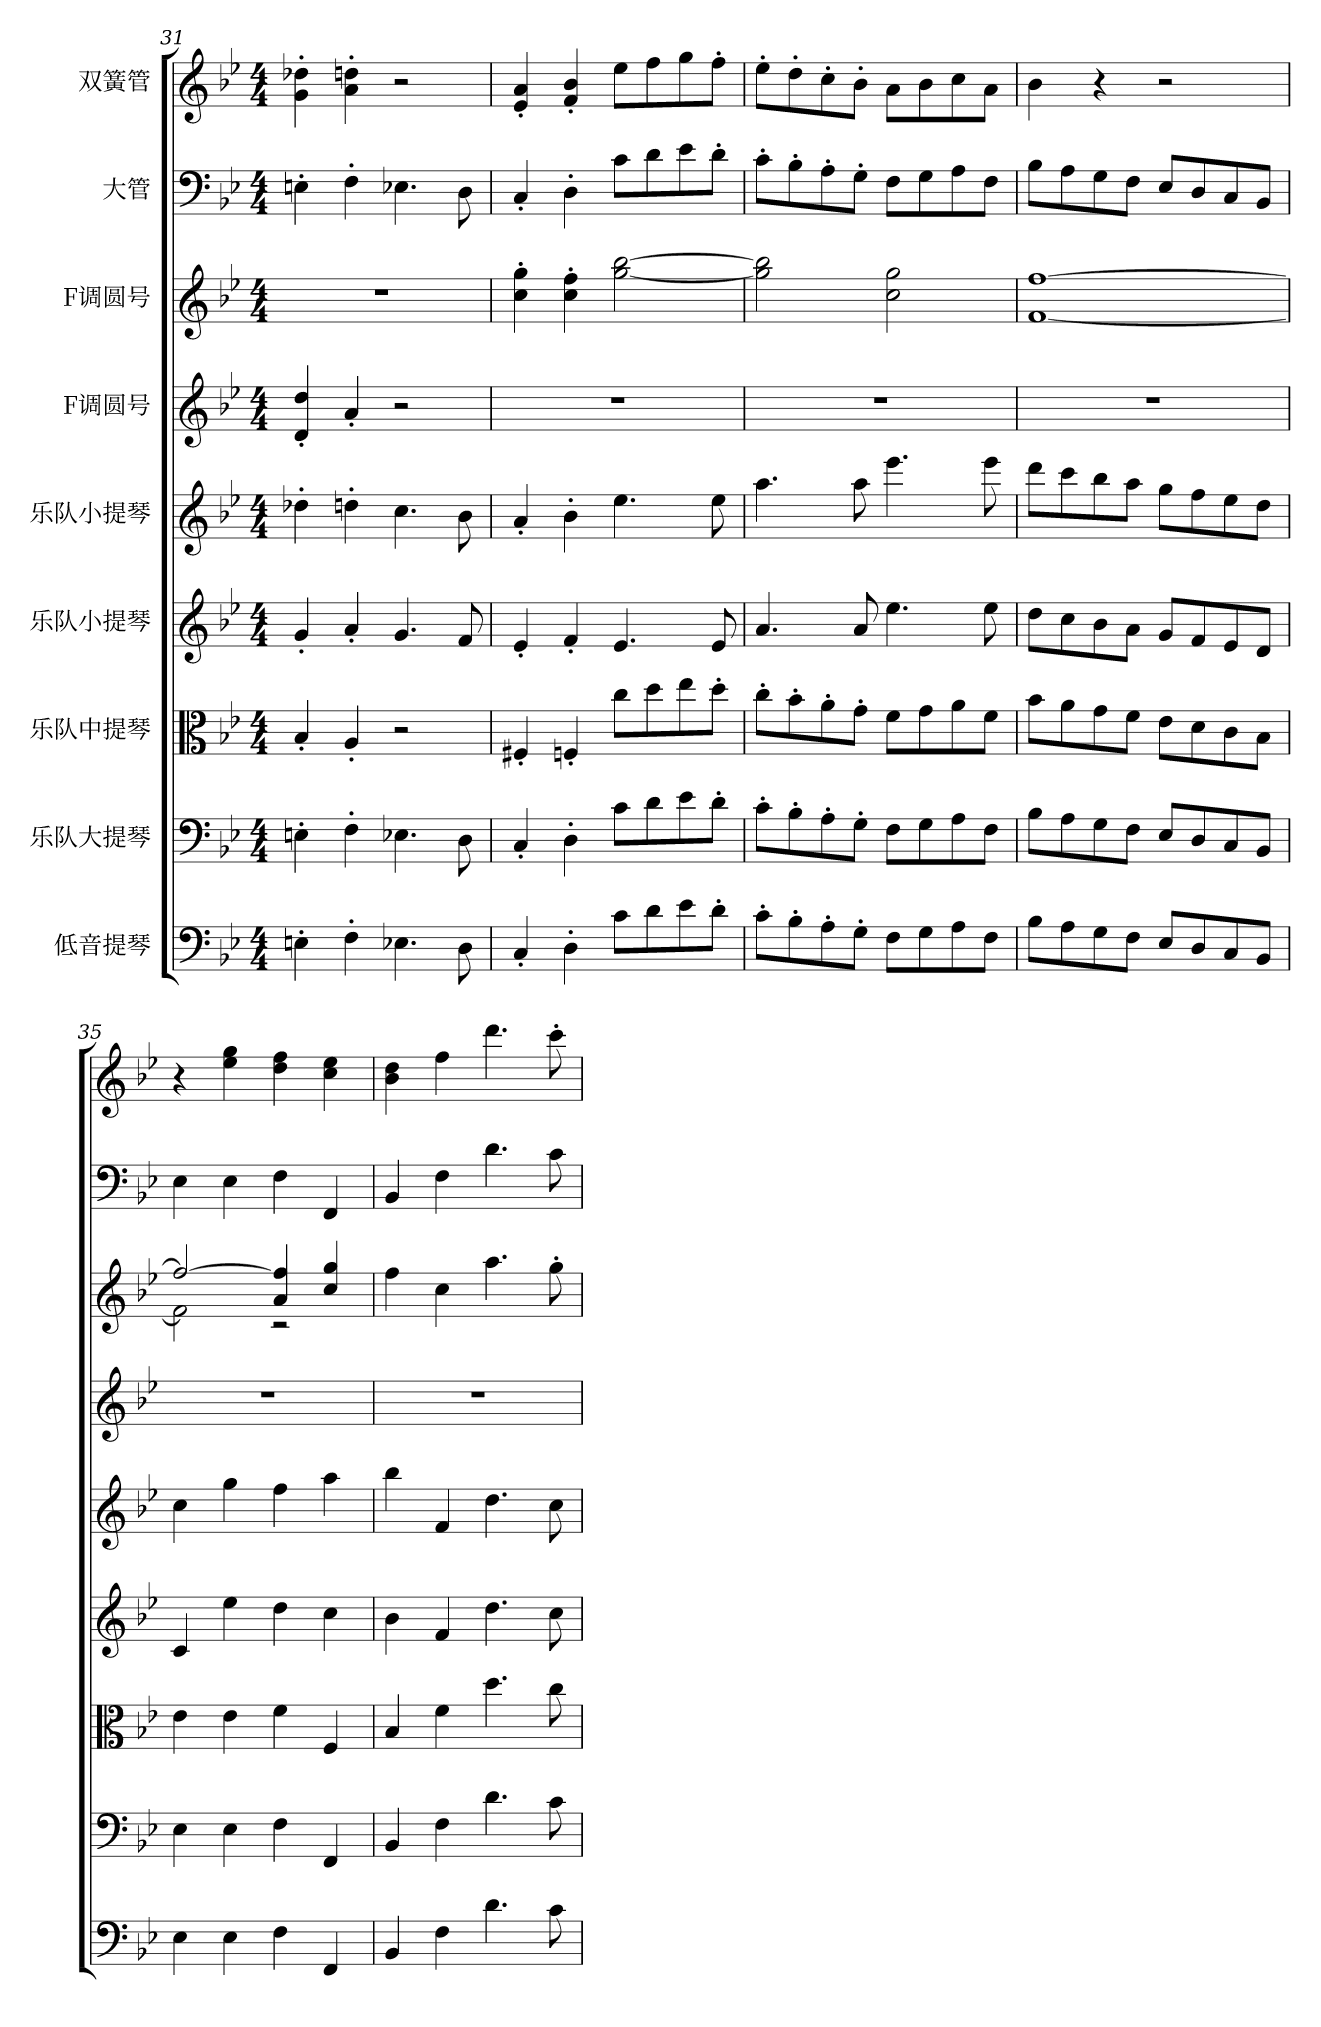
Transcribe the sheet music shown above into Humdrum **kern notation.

**kern	**kern	**kern	**kern	**kern	**kern	**kern	**kern	**kern
*part9	*part8	*part7	*part6	*part5	*part4	*part3	*part2	*part1
*staff9	*staff8	*staff7	*staff6	*staff5	*staff4	*staff3	*staff2	*staff1
*I"低音提琴	*I"乐队大提琴	*I"乐队中提琴	*I"乐队小提琴	*I"乐队小提琴	*I"F调圆号	*I"F调圆号	*I"大管	*I"双簧管
*clefF4	*clefF4	*clefC3	*clefG2	*clefG2	*clefG2	*clefG2	*clefF4	*clefG2
*ITrd7c12	*	*	*	*	*ITrd4c7	*ITrd4c7	*	*
*k[b-e-]	*k[b-e-]	*k[b-e-]	*k[b-e-]	*k[b-e-]	*k[b-e-a-]	*k[b-e-a-]	*k[b-e-]	*k[b-e-]
*M4/4	*M4/4	*M4/4	*M4/4	*M4/4	*M4/4	*M4/4	*M4/4	*M4/4
=31	=31	=31	=31	=31	=31	=31	=31	=31
4EEn'\	4En'\	4B-'/	4g'/	4dd-X'\	4G/' 4g/'	1r	4En'\	4g\' 4dd-X\'
4FF'\	4F'\	4A'/	4a'/	4ddn'\	4d'/	.	4F'\	4a\' 4ddn\'
4.EE-X\	4.E-X\	2r	4.g/	4.cc\	2r	.	4.E-X\	2r
8DD\	8D\	.	8f/	8b-\	.	.	8D\	.
!!LO:PB:g=z
=32	=32	=32	=32	=32	=32	=32	=32	=32
4CC'/	4C'/	4F#X'/	4e-'/	4a'/	1r	4f\' 4cc\'	4C'/	4e-/' 4a/'
4DD'\	4D'\	4Fn'/	4f'/	4b-'\	.	4f\' 4b-\'	4D'\	4f/' 4b-/'
8C\L	8c\L	8cc\L	4.e-/	4.ee-\	.	[2cc\ [2ee-\	8c\L	8ee-\L
8D\	8d\	8dd\	.	.	.	.	8d\	8ff\
8E-\	8e-\	8ee-\	.	.	.	.	8e-\	8gg\
8D'\J	8d'\J	8dd'\J	8e-/	8ee-\	.	.	8d'\J	8ff'\J
=33	=33	=33	=33	=33	=33	=33	=33	=33
8C'\L	8c'\L	8cc'\L	4.a/	4.aa\	1r	2cc\] 2ee-\]	8c'\L	8ee-'\L
8BB-'\	8B-'\	8b-'\	.	.	.	.	8B-'\	8dd'\
8AA'\	8A'\	8a'\	.	.	.	.	8A'\	8cc'\
8GG'\J	8G'\J	8g'\J	8a/	8aa\	.	.	8G'\J	8b-'\J
8FF\L	8F\L	8f\L	4.ee-\	4.eee-\	.	2f\ 2cc\	8F\L	8a\L
8GG\	8G\	8g\	.	.	.	.	8G\	8b-\
8AA\	8A\	8a\	.	.	.	.	8A\	8cc\
8FF\J	8F\J	8f\J	8ee-\	8eee-\	.	.	8F\J	8a\J
=34	=34	=34	=34	=34	=34	=34	=34	=34
*	*	*	*	*	*	*^	*	*
8BB-\L	8B-\L	8b-\L	8dd\L	8ddd\L	1r	[1b-	[1B-	8B-\L	4b-\
8AA\	8A\	8a\	8cc\	8ccc\	.	.	.	8A\	.
8GG\	8G\	8g\	8b-\	8bb-\	.	.	.	8G\	4r
8FF\J	8F\J	8f\J	8a\J	8aa\J	.	.	.	8F\J	.
8EE-/L	8E-/L	8e-\L	8g/L	8gg\L	.	.	.	8E-/L	2r
8DD/	8D/	8d\	8f/	8ff\	.	.	.	8D/	.
8CC/	8C/	8c\	8e-/	8ee-\	.	.	.	8C/	.
8BBB-/J	8BB-/J	8B-\J	8d/J	8dd\J	.	.	.	8BB-/J	.
=35	=35	=35	=35	=35	=35	=35	=35	=35	=35
4EE-\	4E-\	4e-\	4c/	4cc\	1r	2b-/_	2B-\]	4E-\	4r
4EE-\	4E-\	4e-\	4ee-\	4gg\	.	.	.	4E-\	4ee-\ 4gg\
4FF\	4F\	4f\	4dd\	4ff\	.	4d/ 4b-/]	2r	4F\	4dd\ 4ff\
4FFF/	4FF/	4F/	4cc\	4aa\	.	4f/ 4cc/	.	4FF/	4cc\ 4ee-\
*	*	*	*	*	*	*v	*v	*	*
=36	=36	=36	=36	=36	=36	=36	=36	=36
4BBB-/	4BB-/	4B-/	4b-\	4bb-\	1r	4b-\	4BB-/	4b-\ 4dd\
4FF\	4F\	4f\	4f/	4f/	.	4f\	4F\	4ff\
4.D\	4.d\	4.dd\	4.dd\	4.dd\	.	4.dd\	4.d\	4.ddd\
8C\	8c\	8cc\	8cc\	8cc\	.	8cc'\	8c\	8ccc'\
=	=	=	=	=	=	=	=	=
*-	*-	*-	*-	*-	*-	*-	*-	*-
